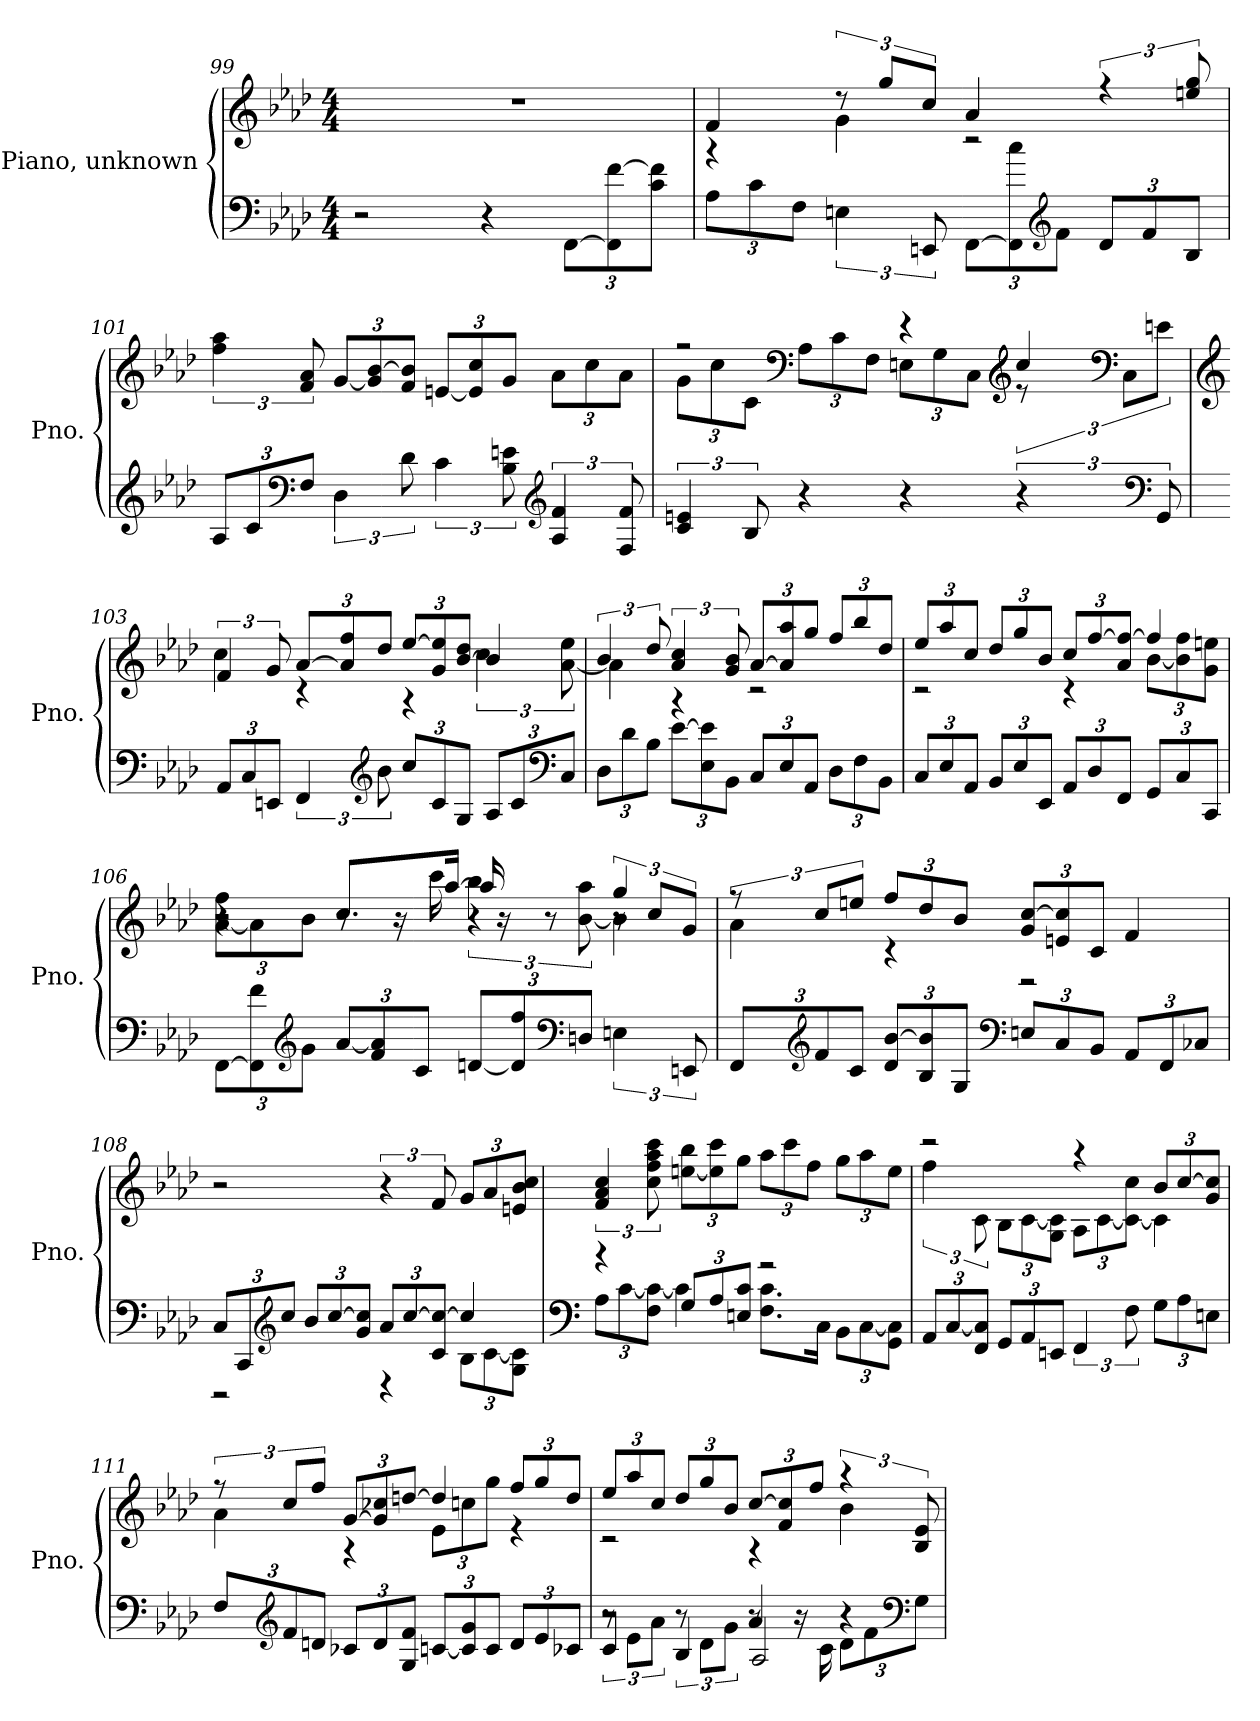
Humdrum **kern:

**kern	**kern
*part1	*part1
*staff2	*staff1
*I"Piano, unknown	*
*I'Pno.	*
!!LO:PB:g=z
*clefF4	*clefG2
*k[b-e-a-d-]	*k[b-e-a-d-]
*M4/4	*M4/4
=99	=99
2r	1r
4r	.
*Xbrackettup	*
[12FF\L	.
12FF\] [12f\	.
12c\ 12f\]J	.
=100	=100
*	*^
12A-\L	4f/	4r
12c\	.	.
12F\J	.	.
*brackettup	*	*
6En\	12r	4g\
.	12gg/L	.
12EEn/	12cc/J	.
*Xbrackettup	*	*
[12FF\L	4a-/	2r
12FF\] 12cc\	.	.
*clefG2	*	*
12f\J	.	.
12d-/L	6r	.
12f/	.	.
12B-/J	12een/ 12gg/	.
*	*v	*v
=101	=101
12A-/L	6ff\ 6aa-\
12c/	.
*clefF4	*
12F/J	12f/ 12a-/
*brackettup	*Xbrackettup
6D-\	[12g/L
.	12g/] [12b-/
12d-\	12f/ 12b-/]J
6c\	[12en/L
.	12e/] 12cc/
12B-\ 12en\	12g/J
*clefG2	*
6A-/ 6f/	12a-\L
.	12cc\
12F/ 12f/	12a-\J
!!LO:LB:g=z
=102	=102
*	*^
6c/ 6en/	2r	12g\L
.	.	12cc\
12B-/	.	12c\J
*	*clefF4	*
4r	.	12A-\L
.	.	12c\
.	.	12F\J
4r	4r	12En\L
.	.	12G\
.	.	12C\J
*	*clefG2	*
*	*	*brackettup
6r	4cc/	12r
*	*clefF4	*
.	.	12C\L
*clefF4	*	*
12GG/	.	12en\J
=103	=103	=103
*	*clefG2	*
*Xbrackettup	*	*
12AA-/L	6f/	4cc\
12C/	.	.
12EEn/J	12g/	.
*brackettup	*Xbrackettup	*
6FF/	[12a-/L	4r
.	12a-/] 12ff/	.
*clefG2	*	*
12b-\	12dd-/J	.
*Xbrackettup	*	*
12cc/L	[12ee-/L	4r
12c/	12g/ 12ee-/]	.
12G/J	[12b-/ 12dd-/J	.
*	*	*brackettup
12A-/L	4b-/]	6cc\
12c/	.	.
*clefF4	*	*
12C/J	.	[12a-\ 12ee-\
!!LO:LB:g=z	!!
=104	=104	=104
12D-\L	6b-/	4a-\]
12d-\	.	.
12B-\J	12dd-/	.
[12e-\L	6a-/ 6cc/	4r
12E-\ 12e-\]	.	.
12BB-\J	12g/ 12b-/	.
*	*Xbrackettup	*
12C/L	[12a-/L	2r
12E-/	12a-/] 12aa-/	.
12AA-/J	12gg/J	.
12D-\L	12ff/L	.
12F\	12bb-/	.
12BB-\J	12dd-/J	.
=105	=105	=105
12C/L	12ee-/L	2r
12E-/	12aa-/	.
12AA-/J	12cc/J	.
12BB-/L	12dd-/L	.
12E-/	12gg/	.
12EE-/J	12b-/J	.
12AA-/L	12cc/L	4r
12D-/	[12ff/	.
12FF/J	12a-/ 12ff/_J	.
12GG/L	4ff/]	[12b-\L
12C/	.	12b-\] 12ff\
12CC/J	.	12g\ 12een\J
!!LO:LB:g=z
=106	=106	=106
*	*	*^
[12FF\L	2r	[12a-\ 12ff\L	4r
12FF\] 12f\	.	12a-\]	.
*clefG2	*	*	*
12g\J	.	12b-\J	.
[12a-/L	.	8r	8.cc/L
12f/ 12a-/]	.	.	.
.	.	16r	.
12c/J	.	.	.
.	.	16ccc\	[16aa-/Jk
*	*	*brackettup	*
[12dn/L	4r	6bb-\	16aa-/]
.	.	.	16r
12d/] 12ff/	.	.	.
.	.	.	8r
*clefF4	*	*	*
12Dn/J	.	[12b-\ 12aa-\	.
*brackettup	*	*	*
6En\	4gg/	4b-\]	12r
.	.	.	12cc/L
12EEn/	.	.	12g/J
*	*v	*v	*v
=107	=107
*Xbrackettup	*
*	*^
12FF/L	12r	4a-\
*clefG2	*	*
12f/	12cc/L	.
12c/J	12een/J	.
*	*Xbrackettup	*
12d-/ [12b-/L	12ff/L	4r
12B-/ 12b-/]	12dd-/	.
12G/J	12b-/J	.
*clefF4	*	*
12En/L	12g/ [12cc/L	2r
12C/	12en/ 12cc/]	.
12BB-/J	12c/J	.
12AA-/L	4f/	.
12FF/	.	.
12C-X/J	.	.
*	*v	*v
!!LO:LB:g=z
=108	=108
*^	*
12C/L	2r	2r
12CC/	.	.
*clefG2	*	*
12cc/J	.	.
12b-/L	.	.
[12cc/	.	.
12g/ 12cc/]J	.	.
*	*	*brackettup
12a-/L	4r	6r
[12cc/	.	.
12c/ 12cc/_J	.	12f/
*	*	*Xbrackettup
4cc/]	12B-\L	12g/L
.	[12c\	12a-/
.	12G\ 12c\]J	12en/ 12b-/ 12cc/J
=109	=109	=109
*clefF4	*	*
*	*	*brackettup
4r	12A-\L	6f/ 6a-/ 6cc/
.	[12c\	.
.	12F\ 12c\_J	12cc\ 12ff\ 12aa-\ 12ccc\
*	*	*Xbrackettup
12G/L	4c\]	[12een\ 12bb-\L
12A-/	.	12ee\] 12ccc\
12En/ 12c/J	.	12gg\J
2r	8.F\ 8.c\L	12aa-\L
.	.	12ccc\
.	.	12ff\J
.	16C\Jk	.
.	12BB-\L	12gg\L
.	[12C\	12aa-\
.	12GG\ 12C\]J	12ee\J
*v	*v	*
!!LO:LB:g=z
=110	=110
*	*^
*	*	*brackettup
12AA-/L	2r	6ff\
[12C/	.	.
12FF/ 12C/]J	.	12c\
*	*	*Xbrackettup
12GG/L	.	12B-\L
12AA-/	.	[12c\
12EEn/J	.	12G\ 12c\]J
*brackettup	*	*
6FF/	4r	12A-\L
.	.	[12c\
12F\	.	12c\_ 12cc\J
*Xbrackettup	*	*
12G\L	12b-/L	4c\]
12A-\	[12cc/	.
12En\J	12g/ 12cc/]J	.
=111	=111	=111
*	*brackettup	*
12F/L	12r	4a-\
*clefG2	*	*
12f/	12cc/L	.
12dn/J	12ff/J	.
*	*Xbrackettup	*
12c-X/L	[12g/L	4r
12d/	12g/] 12cc-X/	.
12G/ 12f/J	[12ddn/J	.
[12cn/L	4dd/]	12e-\L
12c/] 12g/	.	12ccn\
12c/J	.	12gg\J
12d/L	12ff/L	4r
12e-/	12gg/	.
12c-X/J	12dd/J	.
!!LO:PB:g=z	!!
=112	=112	=112
*^	*	*
*	*brackettup	*	*
*	*^	*	*
2r	12r	4c/	12ee-/L	2r
.	12e-\L	.	12aa-/	.
.	12a-\J	.	12cc/J	.
.	12r	4B-/	12dd-/L	.
.	12d-\L	.	12gg/	.
.	12g\J	.	12b-/J	.
4a-/	8r	2A-/	[12cc/L	4r
.	.	.	12f/ 12cc/]	.
.	16r	.	.	.
.	.	.	12ff/J	.
.	16c\	.	.	.
*	*Xbrackettup	*	*brackettup	*
4r	12d-\L	.	6r	4b-\
.	12f\	.	.	.
*clefF4	*	*	*	*
.	12G\J	.	12B-/ 12e-/	.
*v	*v	*v	*	*
*	*v	*v
=	=
*-	*-
